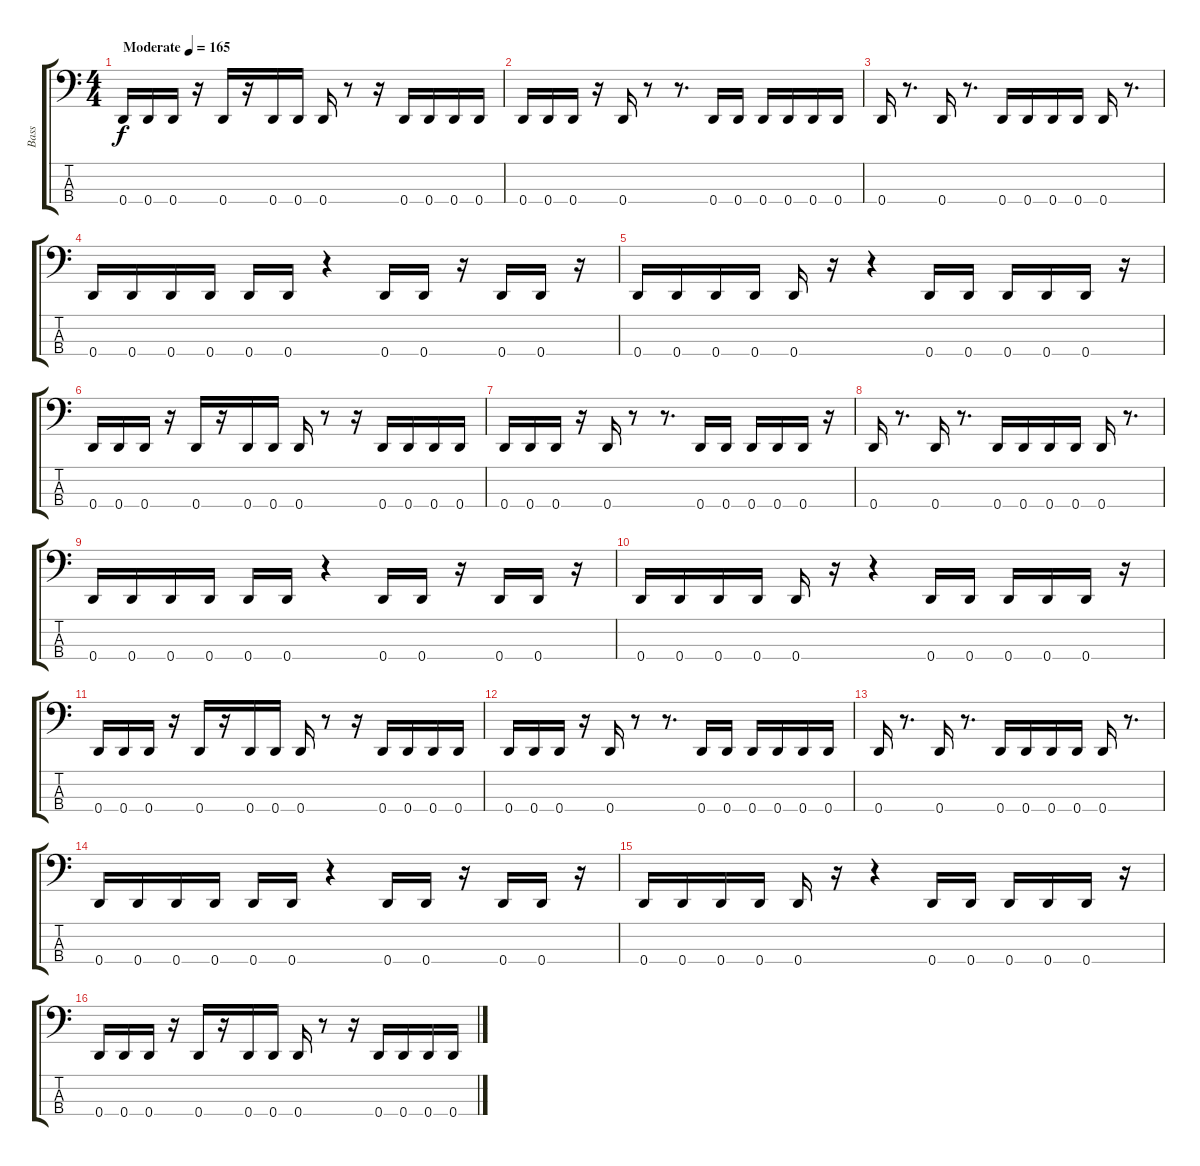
\track ("Bass" "Bass") {instrument electricbassfinger}
\staff {score tabs}
\tuning (F2 C2 G1 D1) {hide}
\ts (4 4)
\tempo (165 "Moderate")
\clef f4
\ks c
0.4.16{dy f instrument electricbassfinger} 0.4.16 0.4.16 r.16 0.4.16 r.16 0.4.16 0.4.16 0.4.16 r.8 r.16 0.4.16 0.4.16 0.4.16 0.4.16 |
0.4.16 0.4.16 0.4.16 r.16 0.4.16 r.8 r.8{d} 0.4.16 0.4.16 0.4.16 0.4.16 0.4.16 0.4.16 |
0.4.16 r.8{d} 0.4.16 r.8{d} 0.4.16 0.4.16 0.4.16 0.4.16 0.4.16 r.8{d} |
0.4.16 0.4.16 0.4.16 0.4.16 0.4.16 0.4.16 r.4 0.4.16 0.4.16 r.16 0.4.16 0.4.16 r.16 |
0.4.16 0.4.16 0.4.16 0.4.16 0.4.16 r.16 r.4 0.4.16 0.4.16 0.4.16 0.4.16 0.4.16 r.16 |
0.4.16 0.4.16 0.4.16 r.16 0.4.16 r.16 0.4.16 0.4.16 0.4.16 r.8 r.16 0.4.16 0.4.16 0.4.16 0.4.16 |
0.4.16 0.4.16 0.4.16 r.16 0.4.16 r.8 r.8{d} 0.4.16 0.4.16 0.4.16 0.4.16 0.4.16 r.16 |
0.4.16 r.8{d} 0.4.16 r.8{d} 0.4.16 0.4.16 0.4.16 0.4.16 0.4.16 r.8{d} |
0.4.16 0.4.16 0.4.16 0.4.16 0.4.16 0.4.16 r.4 0.4.16 0.4.16 r.16 0.4.16 0.4.16 r.16 |
0.4.16 0.4.16 0.4.16 0.4.16 0.4.16 r.16 r.4 0.4.16 0.4.16 0.4.16 0.4.16 0.4.16 r.16 |
0.4.16 0.4.16 0.4.16 r.16 0.4.16 r.16 0.4.16 0.4.16 0.4.16 r.8 r.16 0.4.16 0.4.16 0.4.16 0.4.16 |
0.4.16 0.4.16 0.4.16 r.16 0.4.16 r.8 r.8{d} 0.4.16 0.4.16 0.4.16 0.4.16 0.4.16 0.4.16 |
0.4.16 r.8{d} 0.4.16 r.8{d} 0.4.16 0.4.16 0.4.16 0.4.16 0.4.16 r.8{d} |
0.4.16 0.4.16 0.4.16 0.4.16 0.4.16 0.4.16 r.4 0.4.16 0.4.16 r.16 0.4.16 0.4.16 r.16 |
0.4.16 0.4.16 0.4.16 0.4.16 0.4.16 r.16 r.4 0.4.16 0.4.16 0.4.16 0.4.16 0.4.16 r.16 |
0.4.16 0.4.16 0.4.16 r.16 0.4.16 r.16 0.4.16 0.4.16 0.4.16 r.8 r.16 0.4.16 0.4.16 0.4.16 0.4.16
